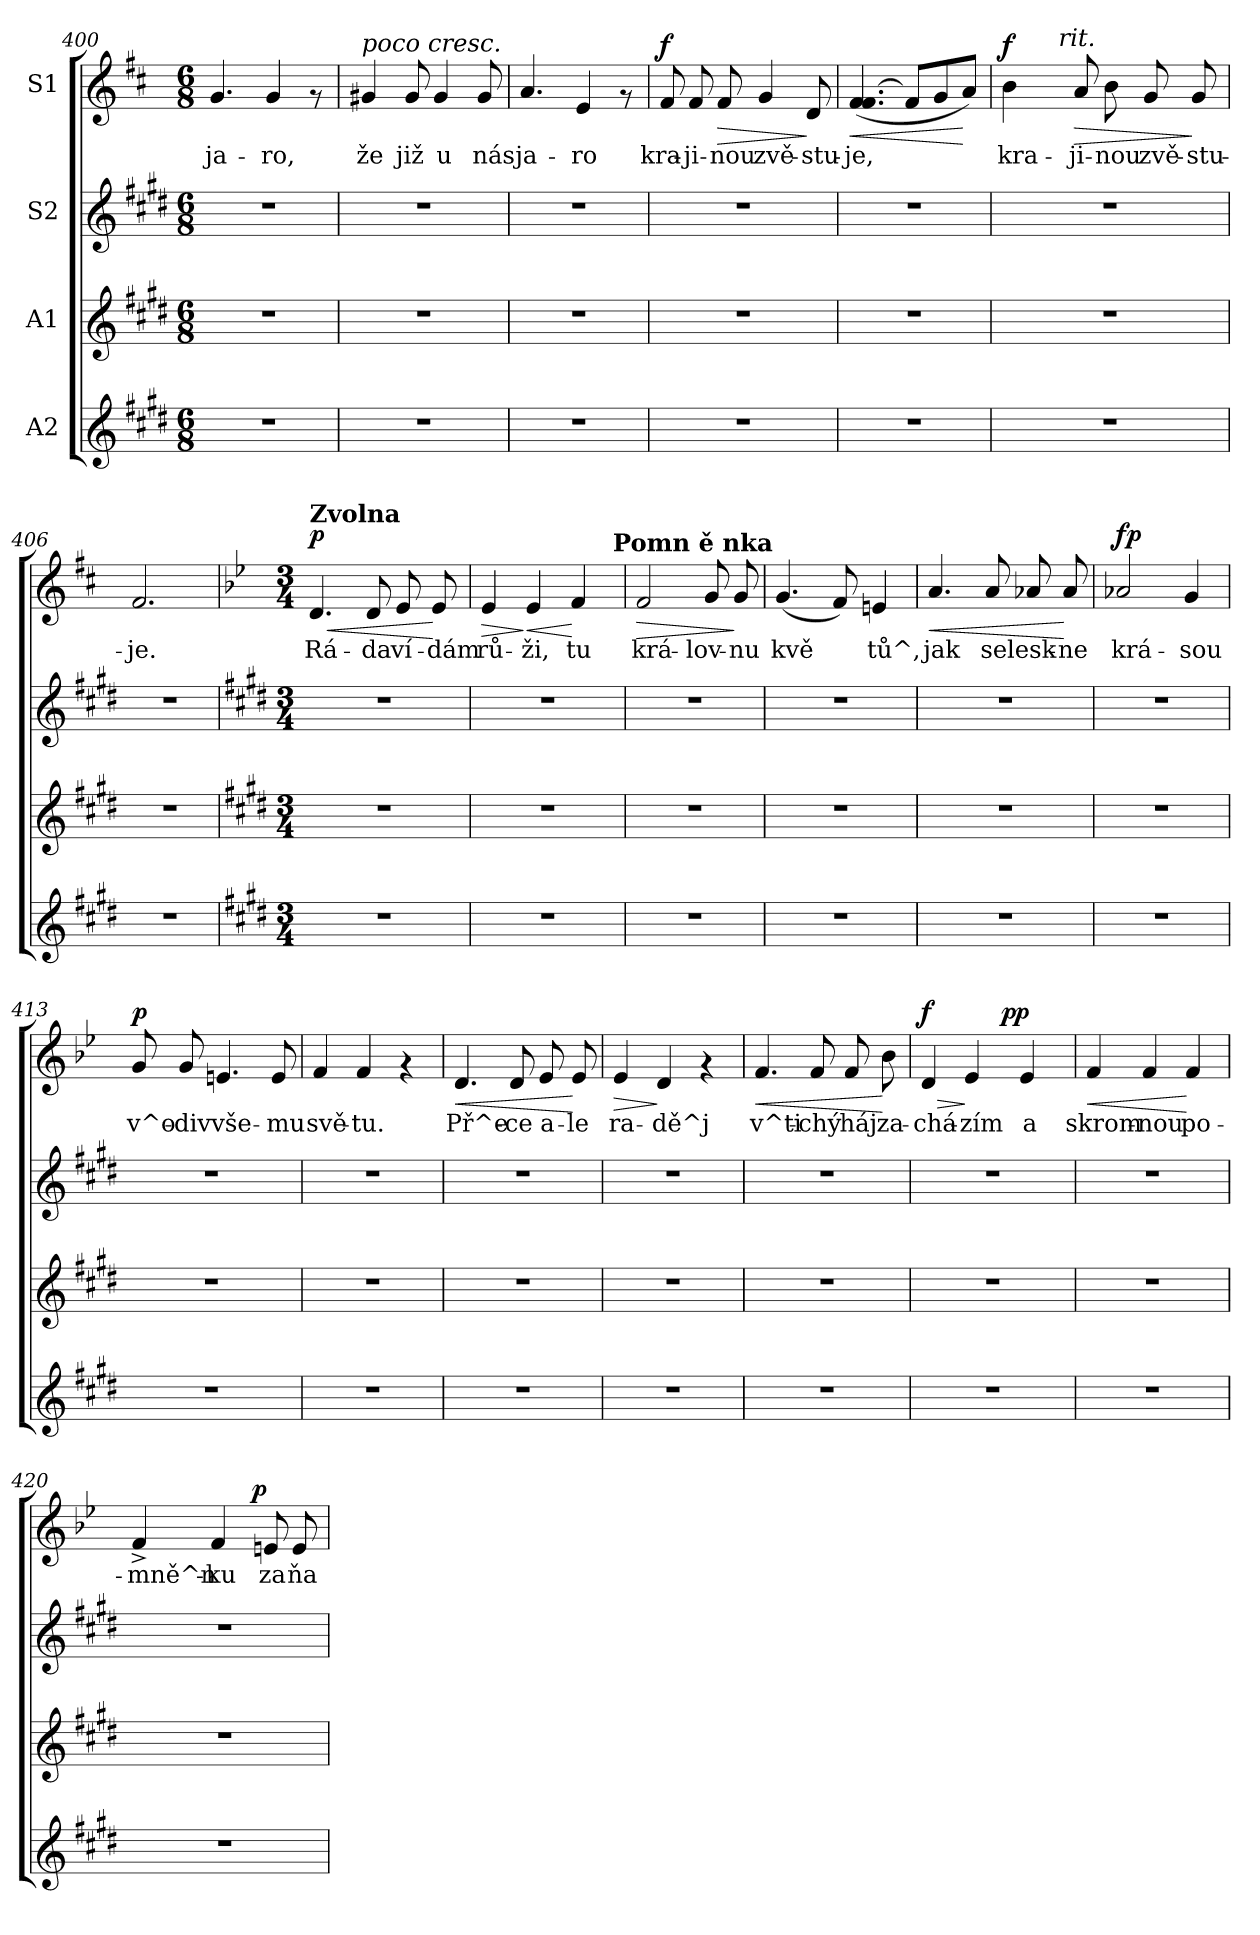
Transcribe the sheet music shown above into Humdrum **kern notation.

**kern	**kern	**kern	**kern	**text	**dynam
*part4	*part3	*part2	*part1	*part1	*part1
*staff4	*staff3	*staff2	*staff1	*staff1	*staff1
*I"A2	*I"A1	*I"S2	*I"S1	*	*
*clefG2	*clefG2	*clefG2	*clefG2	*	*
*k[f#c#g#d#]	*k[f#c#g#d#]	*k[f#c#g#d#]	*k[f#c#]	*	*
*E:	*E:	*E:	*D:	*	*
*M6/8	*M6/8	*M6/8	*M6/8	*	*
=400	=400	=400	=400	=400	=400
!	!	!	!	!LO:LY:b:cj	!
2.r	2.r	2.r	4.g/	ja-	.
!	!	!	!	!LO:LY:b:cj	!
.	.	.	4g/	-ro,	.
.	.	.	8rf	.	.
=401	=401	=401	=401	=401	=401
!	!	!	!LO:TX:a:i:t=poco cresc.	!	!
!	!	!	!	!LO:LY:b:cj	!
2.r	2.r	2.r	4g#X/	že	.
!	!	!	!	!LO:LY:b:cj	!
.	.	.	8g#/	již	.
!	!	!	!	!LO:LY:b:cj	!
.	.	.	4g#/	u	.
!	!	!	!	!LO:LY:b:cj	!
.	.	.	8g#/	nás	.
=402	=402	=402	=402	=402	=402
!	!	!	!	!LO:LY:b:cj	!
2.r	2.r	2.r	4.a/	ja-	.
!	!	!	!	!LO:LY:b:cj	!
.	.	.	4e/	-ro	.
.	.	.	8rf	.	.
!!LO:LB:g=z
=403	=403	=403	=403	=403	=403
!	!	!	!	!LO:LY:b:cj	!LO:DY:a
2.r	2.r	2.r	8f#/	kra-	f
!	!	!	!	!LO:LY:b:cj	!
.	.	.	8f#/	-ji-	.
!	!	!	!	!LO:LY:b:cj	!LO:HP:b
.	.	.	8f#/	-nou	>
!	!	!	!	!LO:LY:b:cj	!
.	.	.	4g/	zvě-	.
!	!	!	!	!LO:LY:b:cj	!
.	.	.	8d/	-stu-	]
=404	=404	=404	=404	=404	=404
!	!	!	!	!LO:LY:b:cj	!LO:HP:b
2.r	2.r	2.r	(<4.f#/ [<4.f#/	-je,	<
!	!	!	!	!LO:LY:b:cj	!
.	.	.	8f#/L]	.	.
!	!	!	!	!LO:LY:b:cj	!
.	.	.	8g/	.	.
!	!	!	!	!LO:LY:b:cj	!
.	.	.	8a/J)	.	[
=405	=405	=405	=405	=405	=405
!	!	!	!	!LO:LY:b:cj	!LO:DY:a
*	*	*	*^	*	*
2.r	2.r	2.r	4b\	8ryy	kra-	f
.	.	.	.	16ryy	.	.
.	.	.	.	64ryy	.	.
!	!	!	!	!LO:TX:a:i:t=rit.	!	!
.	.	.	.	2ryy	.	.
!	!	!	!	!	!LO:LY:b:cj	!LO:HP:b
.	.	.	8a/	.	-ji-	>
!	!	!	!	!	!LO:LY:b:cj	!
.	.	.	8b\	.	-nou	.
!	!	!	!	!	!LO:LY:b:cj	!
.	.	.	8g/	.	zvě-	.
!	!	!	!	!	!LO:LY:b:cj	!
.	.	.	8g/	.	-stu-	]
.	.	.	.	32.ryy	.	.
=406	=406	=406	=406	=406	=406	=406
!	!	!	!	!	!LO:LY:b:cj	!
*	*	*	*v	*v	*	*
2.r	2.r	2.r	2.f#/	-je.	.
!!LO:PB:g=z
=407!	=407!	=407!	=407!	=407!	=407!
*	*	*	*k[b-e-]	*	*
*	*	*	*B-:	*	*
*M3/4	*M3/4	*M3/4	*M3/4	*	*
!	!	!	!LO:TX:a:B:t=Zvolna	!	!
!	!	!	!	!LO:LY:b:cj	!LO:HP:b
!	!	!	!	!	!LO:DY:n=1:a
2.r	2.r	2.r	4.d/	Rá-	< p
!	!	!	!	!LO:LY:b:cj	!
.	.	.	8d/	-da	.
!	!	!	!	!LO:LY:b:cj	!
.	.	.	8e-/	ví-	.
!	!	!	!	!LO:LY:b:cj	!
.	.	.	8e-/	-dám	[
=408	=408	=408	=408	=408	=408
!	!	!	!	!LO:LY:b:cj	!LO:HP:b
*	*	*	*^	*	*
2.r	2.r	2.r	4e-/	2ryy	rů-	>
!	!	!	!	!	!LO:LY:b:cj	!LO:HP:n=1:b
.	.	.	4e-/	.	-ži,	] <
!	!	!	!	!	!LO:LY:b:cj	!
.	.	.	4f/	8..ryy	tu	[
!	!	!	!	!LO:TX:a:B:t=Pomn ě nka	!	!
.	.	.	.	32ryy	.	.
=409	=409	=409	=409	=409	=409	=409
!	!	!	!	!	!LO:LY:b:cj	!LO:HP:b
*	*	*	*v	*v	*	*
2.r	2.r	2.r	2f/	krá-	>
!	!	!	!	!LO:LY:b:cj	!
.	.	.	8g/	-lov-	.
!	!	!	!	!LO:LY:b:cj	!
.	.	.	8g/	-nu	]
=410	=410	=410	=410	=410	=410
!	!	!	!	!LO:LY:b:cj	!
2.r	2.r	2.r	(<4.g/	kvě-	.
!	!	!	!	!LO:LY:b:cj	!
.	.	.	8f/)	--	.
!	!	!	!	!LO:LY:b:cj	!
.	.	.	4en/	-tů^,	.
=411	=411	=411	=411	=411	=411
!	!	!	!	!LO:LY:b:cj	!LO:HP:b
2.r	2.r	2.r	4.a/	jak	<
!	!	!	!	!LO:LY:b:cj	!
.	.	.	8a/	se	.
!	!	!	!	!LO:LY:b:cj	!
.	.	.	8a-X/	lesk-	.
!	!	!	!	!LO:LY:b:cj	!
.	.	.	8a-/	-ne	[
!!LO:LB:g=z
=412	=412	=412	=412	=412	=412
!	!	!	!	!LO:LY:b:cj	!LO:DY:a
2.r	2.r	2.r	2a-X/	krá-	fp
!	!	!	!	!LO:LY:b:cj	!
.	.	.	4g/	-sou	.
=413	=413	=413	=413	=413	=413
!	!	!	!	!LO:LY:b:cj	!LO:DY:a
2.r	2.r	2.r	8g/	v^o-	p
!	!	!	!	!LO:LY:b:cj	!
.	.	.	8g/	-div	.
!	!	!	!	!LO:LY:b:cj	!
.	.	.	4.en/	vše-	.
!	!	!	!	!LO:LY:b:cj	!
.	.	.	8e/	-mu	.
=414	=414	=414	=414	=414	=414
!	!	!	!	!LO:LY:b:cj	!
2.r	2.r	2.r	4f/	svě-	.
!	!	!	!	!LO:LY:b:cj	!
.	.	.	4f/	-tu.	.
.	.	.	4rf	.	.
=415	=415	=415	=415	=415	=415
!	!	!	!	!LO:LY:b:cj	!LO:HP:b
2.r	2.r	2.r	4.d/	Př^e-	<
!	!	!	!	!LO:LY:b:cj	!
.	.	.	8d/	-ce	.
!	!	!	!	!LO:LY:b:cj	!
.	.	.	8e-/	a-	.
!	!	!	!	!LO:LY:b:cj	!
.	.	.	8e-/	-le	[
=416	=416	=416	=416	=416	=416
!	!	!	!	!LO:LY:b:cj	!LO:HP:b
2.r	2.r	2.r	4e-/	ra-	>
!	!	!	!	!LO:LY:b:cj	!
.	.	.	4d/	-dě^j	]
.	.	.	4rf	.	.
!!LO:LB:g=z
=417	=417	=417	=417	=417	=417
!	!	!	!	!LO:LY:b:cj	!LO:HP:b
2.r	2.r	2.r	4.f/	v^ti-	<
!	!	!	!	!LO:LY:b:cj	!
.	.	.	8f/	-chý	.
!	!	!	!	!LO:LY:b:cj	!
.	.	.	8f/	háj	.
!	!	!	!	!LO:LY:b:cj	!
.	.	.	8b-\	za-	[
=418	=418	=418	=418	=418	=418
!	!	!	!	!LO:LY:b:cj	!LO:HP:b
!	!	!	!	!	!LO:DY:n=1:a
*	*	*	*^	*	*
2.r	2.r	2.r	4d/	4..ryy	-chá-	> f
!	!	!	!	!	!LO:LY:b:cj	!
.	.	.	4e-/	.	-zím	]
!	!	!	!	!	!	!LO:DY:n=2:a
.	.	.	.	4ryy	.	pp
!	!	!	!	!	!LO:LY:b:cj	!
.	.	.	4e-/	.	a	.
.	.	.	.	16ryy	.	.
=419	=419	=419	=419	=419	=419	=419
!	!	!	!	!	!LO:LY:b:cj	!LO:HP:b
*	*	*	*v	*v	*	*
2.r	2.r	2.r	4f/	skrom-	<
!	!	!	!	!LO:LY:b:cj	!
.	.	.	4f/	-nou	.
!	!	!	!	!LO:LY:b:cj	!
.	.	.	4f/	po-	[
=420	=420	=420	=420	=420	=420
!	!	!	!	!LO:LY:b:cj	!
*	*	*	*^	*	*
2.r	2.r	2.r	4f^>/	4...ryy	-mně^n-	.
!	!	!	!	!	!LO:LY:b:cj	!
.	.	.	4f/	.	-ku	.
!	!	!	!	!	!	!LO:DY:a
.	.	.	.	4ryy	.	p
!	!	!	!	!	!LO:LY:b:cj	!
.	.	.	8en/	.	za	.
!	!	!	!	!	!LO:LY:b:cj	!
.	.	.	8e/	.	ňa-	.
.	.	.	.	32ryy	.	.
*	*	*	*v	*v	*	*
=	=	=	=	=	=
*-	*-	*-	*-	*-	*-
